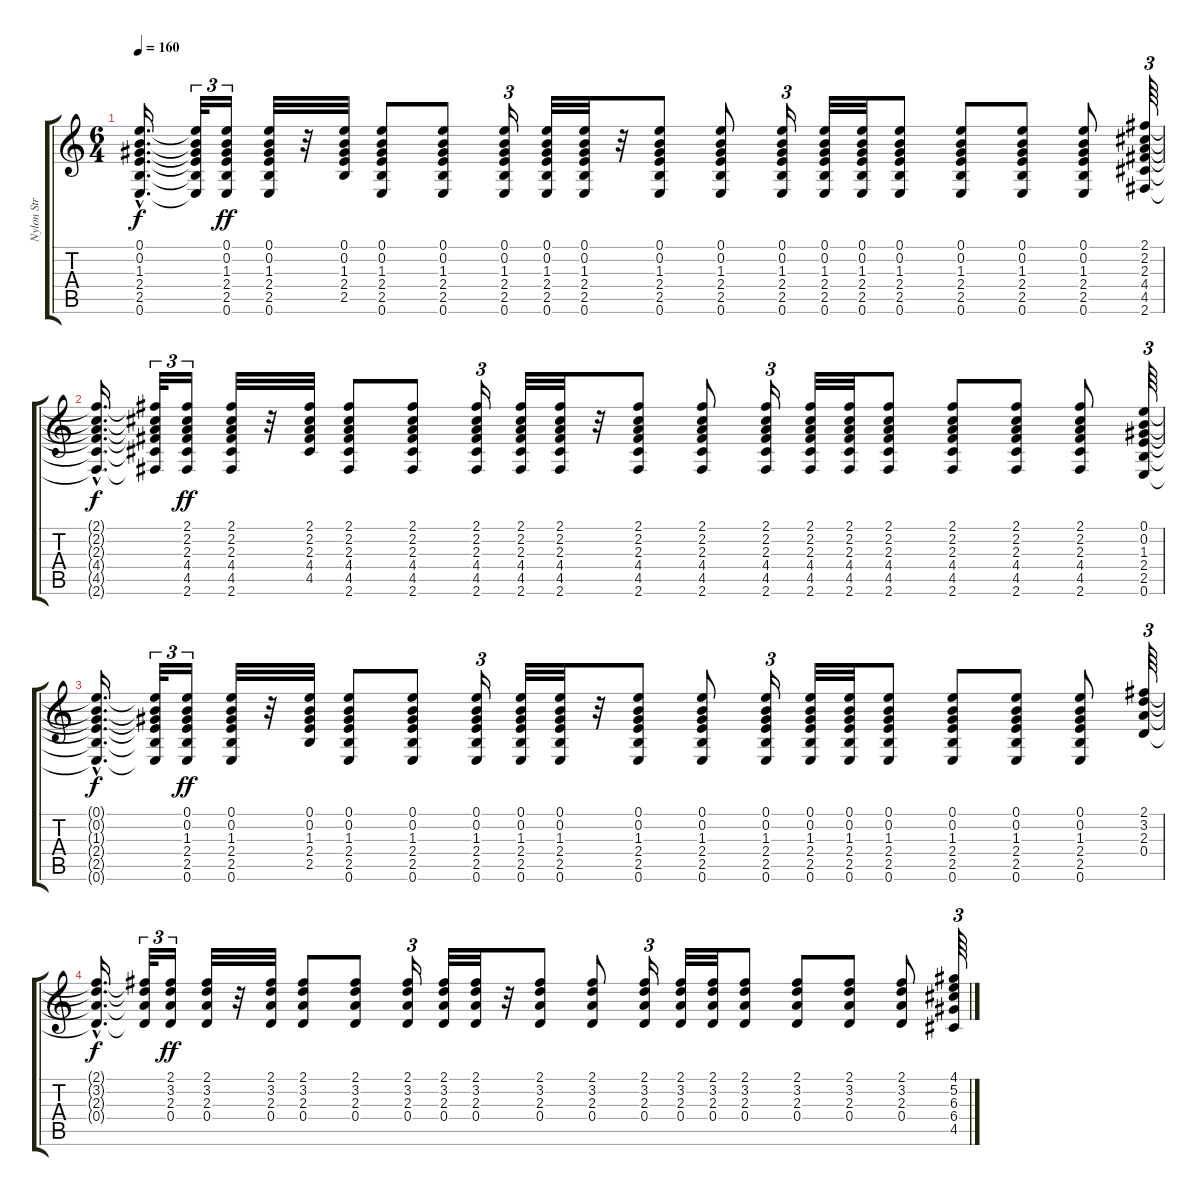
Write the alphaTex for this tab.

\track ("Nylon Str Gtr (Paco DeLucia)" "Nylon Str ") {instrument acousticguitarnylon}
\staff {score tabs}
\tuning (E4 B3 G3 D3 A2 E2) {hide}
\ts (6 4)
\tempo 160
\clef g2
\ks c
(0.1{hac t} 0.2{hac t} 1.3{hac t} 2.4{hac t} 2.5{hac t} 0.6{hac t}).16{d dy f} (0.1{t} 0.2{t} 1.3{t} 2.4{t} 2.5{t} 0.6{t}).32{tu (3 2)} (0.1 0.2 1.3 2.4 2.5 0.6).16{tu (3 2) dy ff} (0.1 0.2 1.3 2.4 2.5 0.6).32 r.32 (0.1 0.2 1.3 2.4 2.5).32 (0.1 0.2 1.3 2.4 2.5 0.6).8 (0.1 0.2 1.3 2.4 2.5 0.6).8 (0.1 0.2 1.3 2.4 2.5 0.6).16{tu (3 2)} (0.1 0.2 1.3 2.4 2.5 0.6).32 (0.1 0.2 1.3 2.4 2.5 0.6).32 r.32 (0.1 0.2 1.3 2.4 2.5 0.6).8 (0.1 0.2 1.3 2.4 2.5 0.6).8 (0.1 0.2 1.3 2.4 2.5 0.6).16{tu (3 2)} (0.1 0.2 1.3 2.4 2.5 0.6).32 (0.1 0.2 1.3 2.4 2.5 0.6).32 (0.1 0.2 1.3 2.4 2.5 0.6).8 (0.1 0.2 1.3 2.4 2.5 0.6).8 (0.1 0.2 1.3 2.4 2.5 0.6).8 (0.1 0.2 1.3 2.4 2.5 0.6).8 (2.1 2.2 2.3 4.4 4.5 2.6).64{tu (3 2)} |
(2.1{hac t} 2.2{hac t} 2.3{hac t} 4.4{hac t} 4.5{hac t} 2.6{hac t}).16{d dy f} (2.1{t} 2.2{t} 2.3{t} 4.4{t} 4.5{t} 2.6{t}).32{tu (3 2)} (2.1 2.2 2.3 4.4 4.5 2.6).16{tu (3 2) dy ff} (2.1 2.2 2.3 4.4 4.5 2.6).32 r.32 (2.1 2.2 2.3 4.4 4.5).32 (2.1 2.2 2.3 4.4 4.5 2.6).8 (2.1 2.2 2.3 4.4 4.5 2.6).8 (2.1 2.2 2.3 4.4 4.5 2.6).16{tu (3 2)} (2.1 2.2 2.3 4.4 4.5 2.6).32 (2.1 2.2 2.3 4.4 4.5 2.6).32 r.32 (2.1 2.2 2.3 4.4 4.5 2.6).8 (2.1 2.2 2.3 4.4 4.5 2.6).8 (2.1 2.2 2.3 4.4 4.5 2.6).16{tu (3 2)} (2.1 2.2 2.3 4.4 4.5 2.6).32 (2.1 2.2 2.3 4.4 4.5 2.6).32 (2.1 2.2 2.3 4.4 4.5 2.6).8 (2.1 2.2 2.3 4.4 4.5 2.6).8 (2.1 2.2 2.3 4.4 4.5 2.6).8 (2.1 2.2 2.3 4.4 4.5 2.6).8 (0.1 0.2 1.3 2.4 2.5 0.6).64{tu (3 2)} |
(0.1{hac t} 0.2{hac t} 1.3{hac t} 2.4{hac t} 2.5{hac t} 0.6{hac t}).16{d dy f} (0.1{t} 0.2{t} 1.3{t} 2.4{t} 2.5{t} 0.6{t}).32{tu (3 2)} (0.1 0.2 1.3 2.4 2.5 0.6).16{tu (3 2) dy ff} (0.1 0.2 1.3 2.4 2.5 0.6).32 r.32 (0.1 0.2 1.3 2.4 2.5).32 (0.1 0.2 1.3 2.4 2.5 0.6).8 (0.1 0.2 1.3 2.4 2.5 0.6).8 (0.1 0.2 1.3 2.4 2.5 0.6).16{tu (3 2)} (0.1 0.2 1.3 2.4 2.5 0.6).32 (0.1 0.2 1.3 2.4 2.5 0.6).32 r.32 (0.1 0.2 1.3 2.4 2.5 0.6).8 (0.1 0.2 1.3 2.4 2.5 0.6).8 (0.1 0.2 1.3 2.4 2.5 0.6).16{tu (3 2)} (0.1 0.2 1.3 2.4 2.5 0.6).32 (0.1 0.2 1.3 2.4 2.5 0.6).32 (0.1 0.2 1.3 2.4 2.5 0.6).8 (0.1 0.2 1.3 2.4 2.5 0.6).8 (0.1 0.2 1.3 2.4 2.5 0.6).8 (0.1 0.2 1.3 2.4 2.5 0.6).8 (2.1 3.2 2.3 0.4).64{tu (3 2)} |
(2.1{hac t} 3.2{hac t} 2.3{hac t} 0.4{hac t}).16{d dy f} (2.1{t} 3.2{t} 2.3{t} 0.4{t}).32{tu (3 2)} (2.1 3.2 2.3 0.4).16{tu (3 2) dy ff} (2.1 3.2 2.3 0.4).32 r.32 (2.1 3.2 2.3 0.4).32 (2.1 3.2 2.3 0.4).8 (2.1 3.2 2.3 0.4).8 (2.1 3.2 2.3 0.4).16{tu (3 2)} (2.1 3.2 2.3 0.4).32 (2.1 3.2 2.3 0.4).32 r.32 (2.1 3.2 2.3 0.4).8 (2.1 3.2 2.3 0.4).8 (2.1 3.2 2.3 0.4).16{tu (3 2)} (2.1 3.2 2.3 0.4).32 (2.1 3.2 2.3 0.4).32 (2.1 3.2 2.3 0.4).8 (2.1 3.2 2.3 0.4).8 (2.1 3.2 2.3 0.4).8 (2.1 3.2 2.3 0.4).8 (4.1 5.2 6.3 6.4 4.5).64{tu (3 2)}
